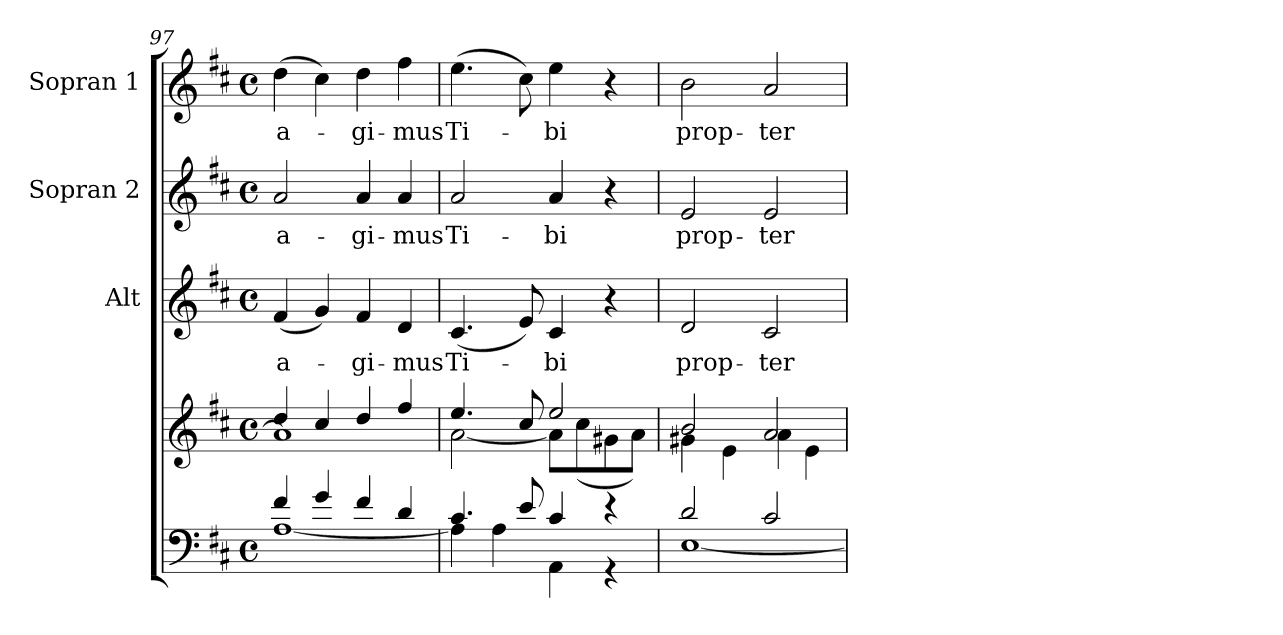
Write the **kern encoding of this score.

**kern	**kern	**kern	**text	**kern	**text	**kern	**text
*part4	*part4	*part3	*part3	*part2	*part2	*part1	*part1
*staff5	*staff4	*staff3	*staff3	*staff2	*staff2	*staff1	*staff1
*	*	*I"Alt	*	*I"Sopran 2	*	*I"Sopran 1	*
*	*	*I'A.	*	*I'S. 2	*	*I'S. 1	*
*clefF4	*clefG2	*clefG2	*	*clefG2	*	*clefG2	*
*k[f#c#]	*k[f#c#]	*k[f#c#]	*	*k[f#c#]	*	*k[f#c#]	*
*D:	*D:	*D:	*	*D:	*	*D:	*
*M4/4	*M4/4	*M4/4	*	*M4/4	*	*M4/4	*
*met(c)	*met(c)	*met(c)	*	*met(c)	*	*met(c)	*
=97	=97	=97	=97	=97	=97	=97	=97
*^	*^	*	*	*	*	*	*
!	!	!	!	!	!LO:LY:b	!	!LO:LY:b	!	!LO:LY:b
4f#/	[<1A	4dd/	1a]	(<4f#/	a-	2a/	a-	(>4dd\	a-
4g/	.	4cc#/	.	4g/)	.	.	.	4cc#\)	.
!	!	!	!	!	!LO:LY:b	!	!LO:LY:b	!	!LO:LY:b
4f#/	.	4dd/	.	4f#/	-gi-	4a/	-gi-	4dd\	-gi-
!	!	!	!	!	!LO:LY:b	!	!LO:LY:b	!	!LO:LY:b
4d/	.	4ff#/	.	4d/	-mus	4a/	-mus	4ff#\	-mus
=98	=98	=98	=98	=98	=98	=98	=98	=98	=98
!	!	!	!	!	!LO:LY:b	!	!LO:LY:b	!	!LO:LY:b
4.c#/	4A\]	4.ee/	[<2a\	(<4.c#/	Ti-	2a/	Ti-	(>4.ee\	Ti-
.	4A\	.	.	.	.	.	.	.	.
8e/	.	8cc#/	.	8e/)	.	.	.	8cc#\)	.
!	!	!	!	!	!LO:LY:b	!	!LO:LY:b	!	!LO:LY:b
4c#/	4AA\	2ee/	8a\L]	4c#/	-bi	4a/	-bi	4ee\	-bi
.	.	.	(>8cc#\	.	.	.	.	.	.
4r	4r	.	8g#X\	4r	.	4r	.	4r	.
.	.	.	8a\J)	.	.	.	.	.	.
=99	=99	=99	=99	=99	=99	=99	=99	=99	=99
!	!	!	!	!	!LO:LY:b	!	!LO:LY:b	!	!LO:LY:b
2d/	[<1E	2b/	4g#X\	2d/	prop-	2e/	prop-	2b\	prop-
.	.	.	4e\	.	.	.	.	.	.
!	!	!	!	!	!LO:LY:b	!	!LO:LY:b	!	!LO:LY:b
2c#/	.	2a/	4a\	2c#/	-ter	2e/	-ter	2a/	-ter
.	.	.	4e\	.	.	.	.	.	.
*v	*v	*	*	*	*	*	*	*	*
*	*v	*v	*	*	*	*	*	*
=	=	=	=	=	=	=	=
*-	*-	*-	*-	*-	*-	*-	*-
